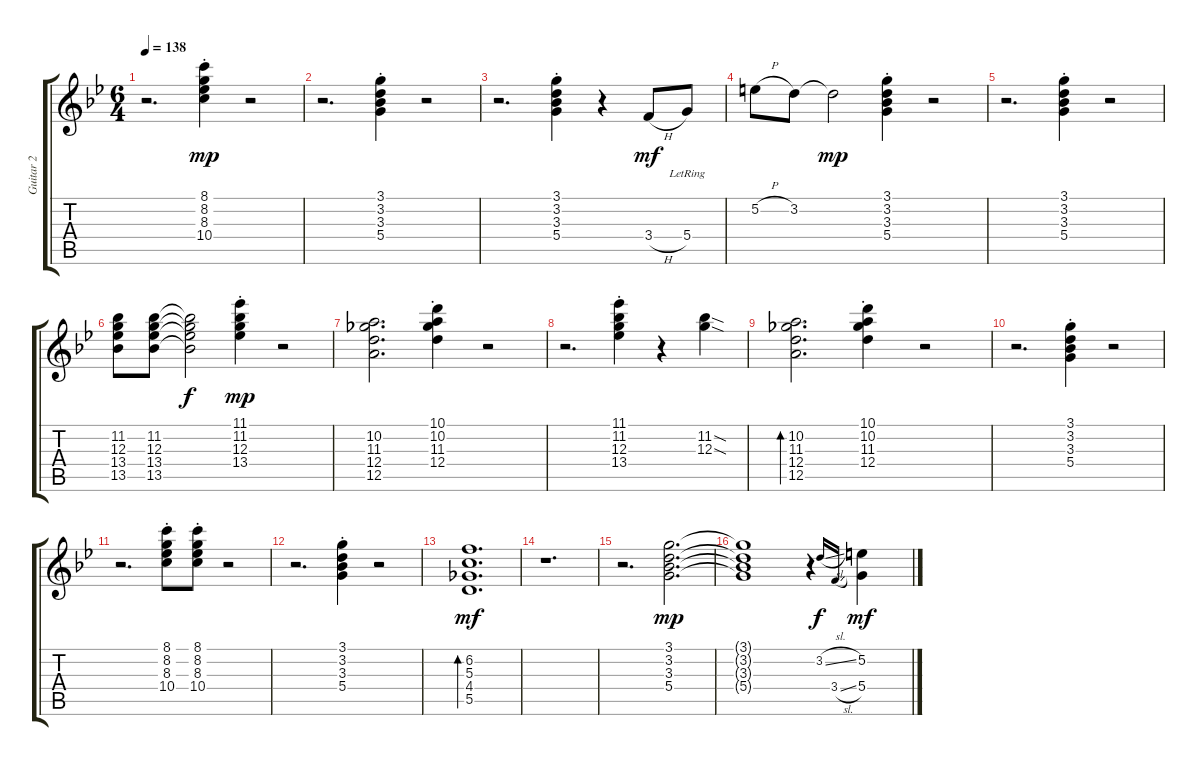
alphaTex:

\track ("Guitar 2" "Guitar 2") {instrument electricguitarclean}
\staff {score tabs}
\tuning (E4 B3 G3 D3 A2 E2) {hide}
\ts (6 4)
\tempo 138
\clef g2
\ks gminor
r.2{d dy mp} (8.1 8.2{st} 8.3{st} 10.4{st}).4 r.2 |
r.2{d} (3.1{st} 3.2{st} 3.3{st} 5.4{st}).4 r.2 |
r.2{d} (3.1{st} 3.2{st} 3.3{st} 5.4{st}).4 r.4 3.4{h}.8{dy mf} 5.4{lr}.8 |
5.2{h}.8 3.2.8 3.2{t}.2{dy mp} (3.1{st} 3.2{st} 3.3{st} 5.4{st}).4 r.2 |
r.2{d} (3.1{st} 3.2{st} 3.3{st} 5.4{st}).4 r.2 |
(11.2 12.3 13.4 13.5).8 (11.2 12.3 13.4 13.5).8 (11.2{t} 12.3{t} 13.4{t} 13.5{t}).2{dy f} (11.1{st} 11.2{st} 12.3{st} 13.4{st}).4{dy mp} r.2 |
(10.2 11.3 12.4 12.5).2{d} (10.1{st} 10.2{st} 11.3{st} 12.4{st}).4 r.2 |
r.2{d} (11.1{st} 11.2{st} 12.3{st} 13.4{st}).4 r.4 (11.2{sod} 12.3{sod}).4 |
(10.2 11.3 12.4 12.5).2{d bd 120} (10.1{st} 10.2{st} 11.3{st} 12.4{st}).4 r.2 |
r.2{d} (3.1{st} 3.2{st} 3.3{st} 5.4{st}).4 r.2 |
r.2{d} (8.1 8.2{st} 8.3{st} 10.4{st}).8 (8.1 8.2{st} 8.3{st} 10.4{st}).8 r.2 |
r.2{d} (3.1{st} 3.2{st} 3.3{st} 5.4{st}).4 r.2 |
(6.2 5.3 4.4 5.5).1{d bd 240 dy mf} |
r.1{d} |
r.2{d} (3.1 3.2 3.3 5.4).2{d dy mp} |
(3.1{t} 3.2{t} 3.3{t} 5.4{t}).1 r.4 3.2{sl}.16{gr onbeat dy f} 3.4{sl}.16{gr onbeat} (5.2 5.4).4{dy mf}
